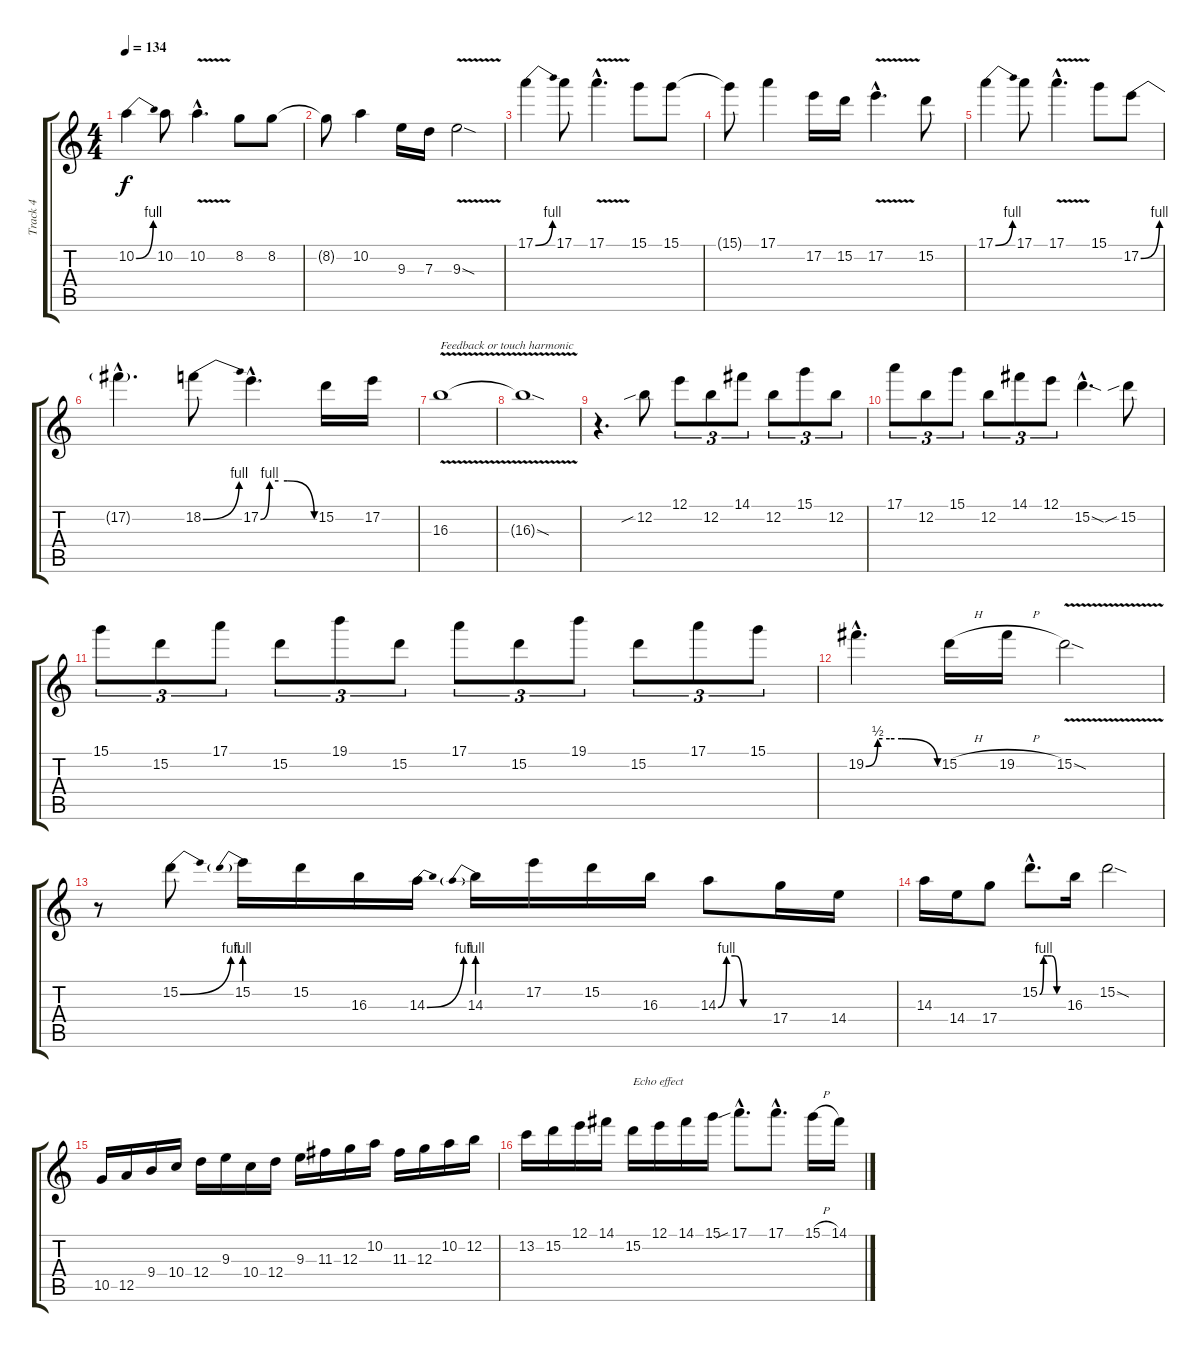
\track ("Track 4" "Track 4") {instrument distortionguitar}
\staff {score tabs}
\tuning (E4 B3 G3 D3 A2 E2) {hide}
\ts (4 4)
\tempo 134
\clef g2
\ks c
10.2{be (bend 0 0 60 4)}.4{dy f} 10.2.8 10.2{v hac}.4{d} 8.2.8 8.2.8 |
8.2{t}.8 10.2.4 9.3.16 7.3.16 9.3{v sod}.2 |
17.1{be (bend 0 0 60 4)}.4 17.1.8 17.1{v hac}.4{d} 15.1.8 15.1.8 |
15.1{t}.8 17.1.4 17.2.16 15.2.16 17.2{v hac}.4{d} 15.2.8 |
17.1{be (bend 0 0 60 4)}.4 17.1.8 17.1{v hac}.4{d} 15.1.8 17.2{be (bend 0 0 60 4)}.8 |
17.2{hac t}.4{d} 18.2{be (bend 0 0 60 4)}.8 17.2{be (custom 0 0 10 4 20 4 30 4 60 0) hac}.4{d} 15.2.16 17.2.16 |
16.3{v}.1{txt "Feedback or touch harmonic"} |
16.3{sod t}.1 |
r.4{d} 12.2{sib}.8 12.1.8{tu (3 2)} 12.2.8{tu (3 2)} 14.1.8{tu (3 2)} 12.2.8{tu (3 2)} 15.1.8{tu (3 2)} 12.2.8{tu (3 2)} |
17.1.8{tu (3 2)} 12.2.8{tu (3 2)} 15.1.8{tu (3 2)} 12.2.8{tu (3 2)} 14.1.8{tu (3 2)} 12.1.8{tu (3 2)} 15.2{sod hac}.4{d} 15.2{sib}.8 |
15.1.8{tu (3 2)} 15.2.8{tu (3 2)} 17.1.8{tu (3 2)} 15.2.8{tu (3 2)} 19.1.8{tu (3 2)} 15.2.8{tu (3 2)} 17.1.8{tu (3 2)} 15.2.8{tu (3 2)} 19.1.8{tu (3 2)} 15.2.8{tu (3 2)} 17.1.8{tu (3 2)} 15.1.8{tu (3 2)} |
19.2{be (custom 0 0 10 2 20 2 30 2 60 0) hac}.4{d} 15.2{h}.16 19.2{h}.16 15.2{v sod}.2 |
r.8 15.2{be (bend 0 0 60 4)}.8 15.2{be (prebend 0 4 60 4)}.16 15.2.16 16.3.16 14.3{be (bend 0 0 60 4)}.16 14.3{be (prebend 0 4 60 4)}.16 17.2.16 15.2.16 16.3.16 14.3{be (custom 0 0 10 4 20 4 30 0 60 0)}.8 17.4.16 14.4.16 |
14.3.16 14.4.16 17.4.8 15.2{be (custom 0 0 10 4 20 4 30 4 44 0 60 0) hac}.8{d} 16.3.16 15.2{sod}.2 |
10.5.16 12.5.16 9.4.16 10.4.16 12.4.16 9.3.16 10.4.16 12.4.16 9.3.16 11.3.16 12.3.16 10.2.16 11.3.16 12.3.16 10.2.16 12.2.16 |
13.2.16 15.2.16 12.1.16 14.1.16 15.2.16{txt "Echo effect"} 12.1.16 14.1.16 15.1.16 17.1{sib hac}.8{d} 17.1{hac}.8{d} 15.1{h}.16 14.1.16
